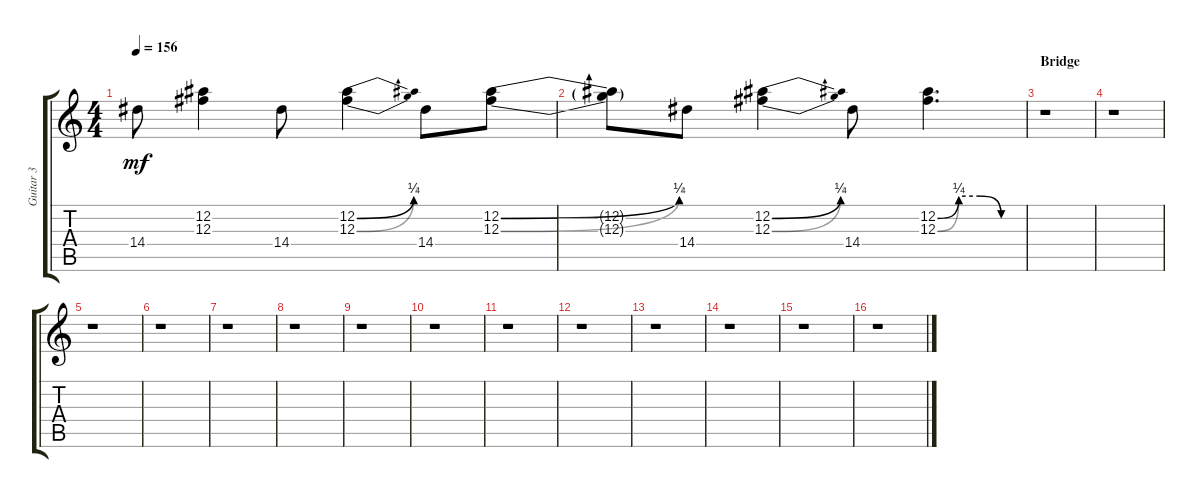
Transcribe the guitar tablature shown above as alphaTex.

\track ("Guitar 3" "Guitar 3") {instrument distortionguitar}
\staff {score tabs}
\tuning (Eb4 Bb3 Gb3 Db3 Ab2 Eb2) {hide}
\ts (4 4)
\tempo 156
\clef g2
\ks c
14.4.8{dy mf} (12.2 12.3).4 14.4.8 (12.2{be (bend 0 0 60 1)} 12.3{be (bend 0 0 60 2)}).4 14.4.8 (12.2{be (bend 0 0 60 1)} 12.3{be (bend 0 0 60 2)}).8 |
(12.2{t} 12.3{t}).8 14.4.8 (12.2{be (bend 0 0 60 1)} 12.3{be (bend 0 0 60 2)}).4 14.4.8 (12.2{be (custom 0 0 15 1 30 1 45 0 60 0)} 12.3{be (custom 0 0 15 1 30 1 45 0 60 0)}).4{d} |
\section ("" "Bridge")
r.1 |
r.1 |
r.1 |
r.1 |
r.1 |
r.1 |
r.1 |
r.1 |
r.1 |
r.1 |
r.1 |
r.1 |
r.1 |
r.1
